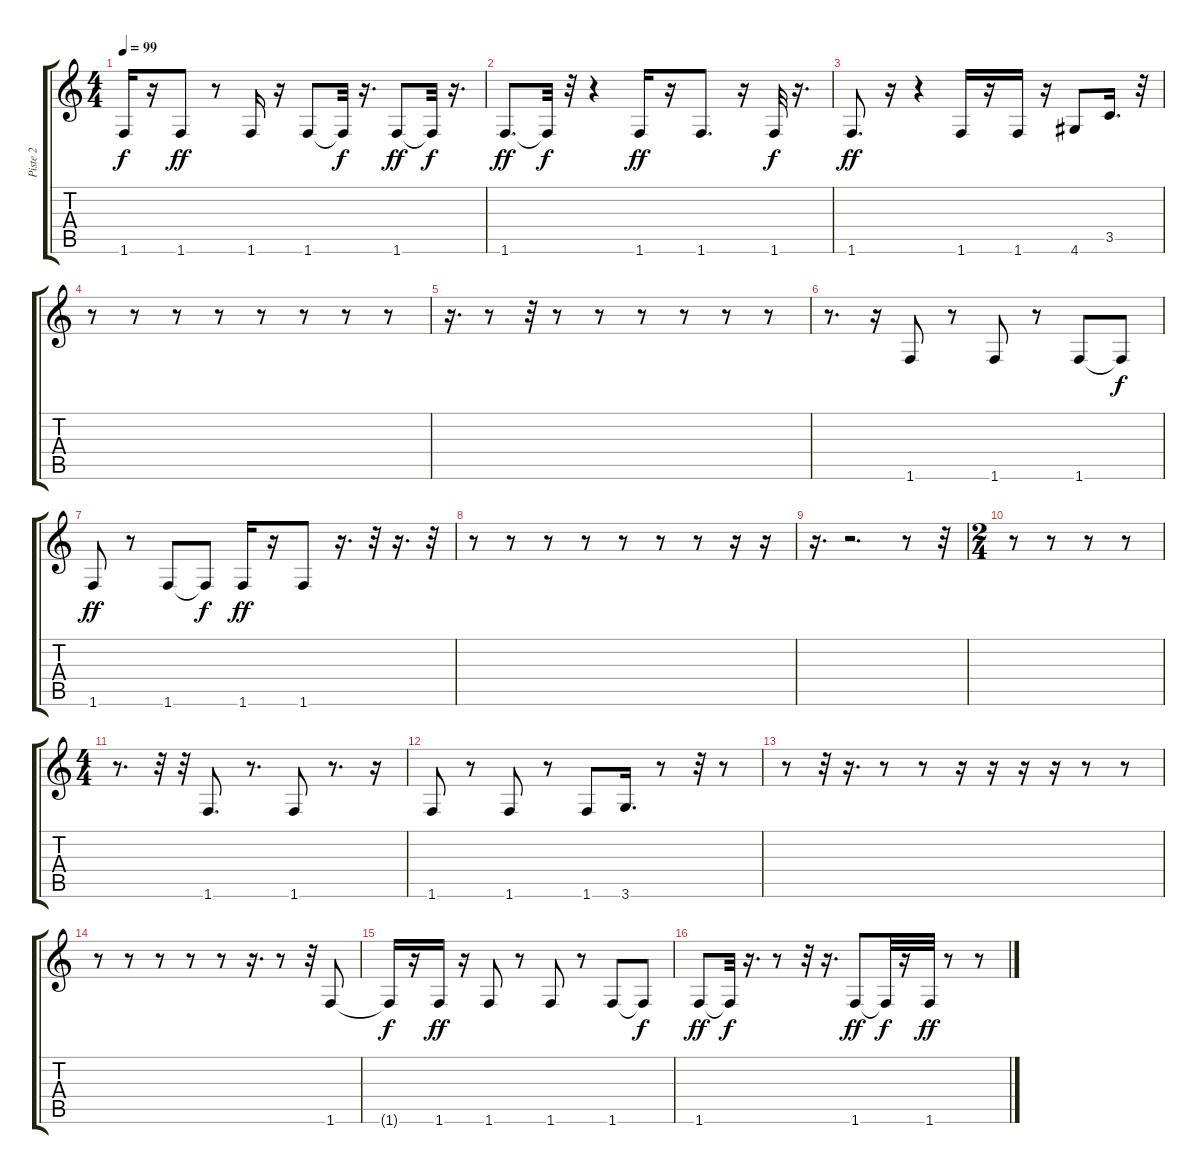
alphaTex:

\track ("Piste 2" "Piste 2") {instrument fretlessbass}
\staff {score tabs}
\tuning (E4 B3 G3 D3 A2 E2) {hide}
\ts (4 4)
\tempo 99
\clef g2
\ks c
1.6{t}.16{dy f} r.16 1.6.8{dy ff} r.8 1.6.16 r.16 1.6.8 1.6{t}.32{dy f} r.16{d} 1.6.8{dy ff} 1.6{t}.32{dy f} r.16{d} |
1.6.8{d dy ff} 1.6{t}.32{dy f} r.32 r.4 1.6.16{dy ff} r.16 1.6.8{d} r.16 1.6.32{dy f} r.16{d} |
1.6.8{d dy ff} r.16 r.4 1.6.16 r.16 1.6.16 r.16 4.6.8 3.5.16{d} r.32 |
r.8 r.8 r.8 r.8 r.8 r.8 r.8 r.8 |
r.16{d} r.8 r.32 r.8 r.8 r.8 r.8 r.8 r.8 |
r.8{d} r.16 1.6.8 r.8 1.6.8 r.8 1.6.8 1.6{t}.8{dy f} |
1.6.8{dy ff} r.8 1.6.8 1.6{t}.8{dy f} 1.6.16{dy ff} r.16 1.6.8 r.16{d} r.32 r.16{d} r.32 |
r.8 r.8 r.8 r.8 r.8 r.8 r.8 r.16 r.16 |
r.16{d} r.2{d} r.8 r.32 |
\ts (2 4)
r.8 r.8 r.8 r.8 |
\ts (4 4)
r.8{d} r.32 r.32 1.6.8{d} r.8{d} 1.6.8 r.8{d} r.16 |
1.6.8 r.8 1.6.8 r.8 1.6.8 3.6.16{d} r.8 r.32 r.8 |
r.8 r.32 r.16{d} r.8 r.8 r.16 r.16 r.16 r.16 r.8 r.8 |
r.8 r.8 r.8 r.8 r.8 r.16{d} r.8 r.32 1.6.8 |
1.6{t}.16{dy f} r.16 1.6.16{dy ff} r.16 1.6.8 r.8 1.6.8 r.8 1.6.8 1.6{t}.8{dy f} |
1.6.8{dy ff} 1.6{t}.32{dy f} r.16{d} r.8 r.32 r.16{d} 1.6.8{dy ff} 1.6{t}.32{dy f} r.16 1.6.32{dy ff} r.8 r.8
